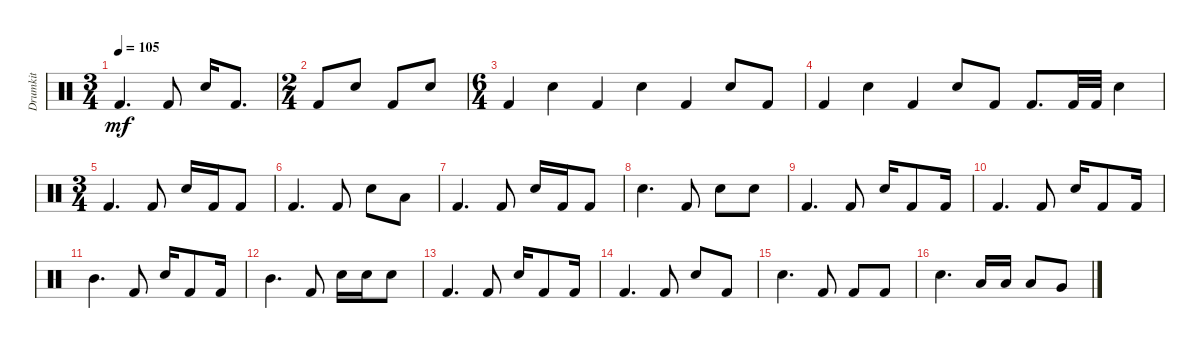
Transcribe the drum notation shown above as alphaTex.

\track ("Drumkit" "Drumkit") {instrument percussion}
\staff {score}
\articulation defaults
\ts (3 4)
\tempo 105
\clef neutral
\ks c "Kick (hit) 2".4{d dy mf} "Kick (hit) 2".8 "Snare (hit) 2".16 "Kick (hit) 2".8{d}
|
\ts (2 4)
"Kick (hit) 2".8 "Snare (hit) 2".8 "Kick (hit) 2".8 "Snare (hit) 2".8 |
\ts (6 4)
"Kick (hit) 2".4 "Snare (hit) 2".4 "Kick (hit) 2".4 "Snare (hit) 2".4 "Kick (hit) 2".4 "Snare (hit) 2".8 "Kick (hit) 2".8 |
"Kick (hit) 2".4 "Snare (hit) 2".4 "Kick (hit) 2".4 "Snare (hit) 2".8 "Kick (hit) 2".8 "Kick (hit) 2".8{d} "Kick (hit) 2".32 "Kick (hit) 2".32 "Snare (hit) 2".4 |
\ts (3 4)
"Kick (hit) 2".4{d} "Kick (hit) 2".8 "Snare (hit) 2".16 "Kick (hit) 2".16 "Kick (hit) 2".8 |
"Kick (hit) 2".4{d} "Kick (hit) 2".8 "Snare (hit) 2".8 "Low Tom (hit)".8 |
"Kick (hit) 2".4{d} "Kick (hit) 2".8 "Snare (hit) 2".16 "Kick (hit) 2".16 "Kick (hit) 2".8 |
"Snare (hit) 2".4{d} "Kick (hit) 2".8 "Snare (hit) 2".8 "Snare (hit) 2".8 |
"Kick (hit) 2".4{d} "Kick (hit) 2".8 "Snare (hit) 2".16 "Kick (hit) 2".8 "Kick (hit) 2".16 |
"Kick (hit) 2".4{d} "Kick (hit) 2".8 "Snare (hit) 2".16 "Kick (hit) 2".8 "Kick (hit) 2".16 |
"Mid Tom (hit)".4{d} "Kick (hit) 2".8 "Snare (hit) 2".16 "Kick (hit) 2".8 "Kick (hit) 2".16 |
"Mid Tom (hit)".4{d} "Kick (hit) 2".8 "Snare (hit) 2".16 "Snare (hit) 2".16 "Snare (hit) 2".8 |
"Kick (hit) 2".4{d} "Kick (hit) 2".8 "Snare (hit) 2".16 "Kick (hit) 2".8 "Kick (hit) 2".16 |
"Kick (hit) 2".4{d} "Kick (hit) 2".8 "Snare (hit) 2".8 "Kick (hit) 2".8 |
"Snare (hit) 2".4{d} "Kick (hit) 2".8 "Kick (hit) 2".8 "Kick (hit) 2".8 |
"Snare (hit) 2".4{d} "Low Tom (hit)".16 "Low Tom (hit)".16 "Low Tom (hit)".8 "Very Low Tom (hit)".8
